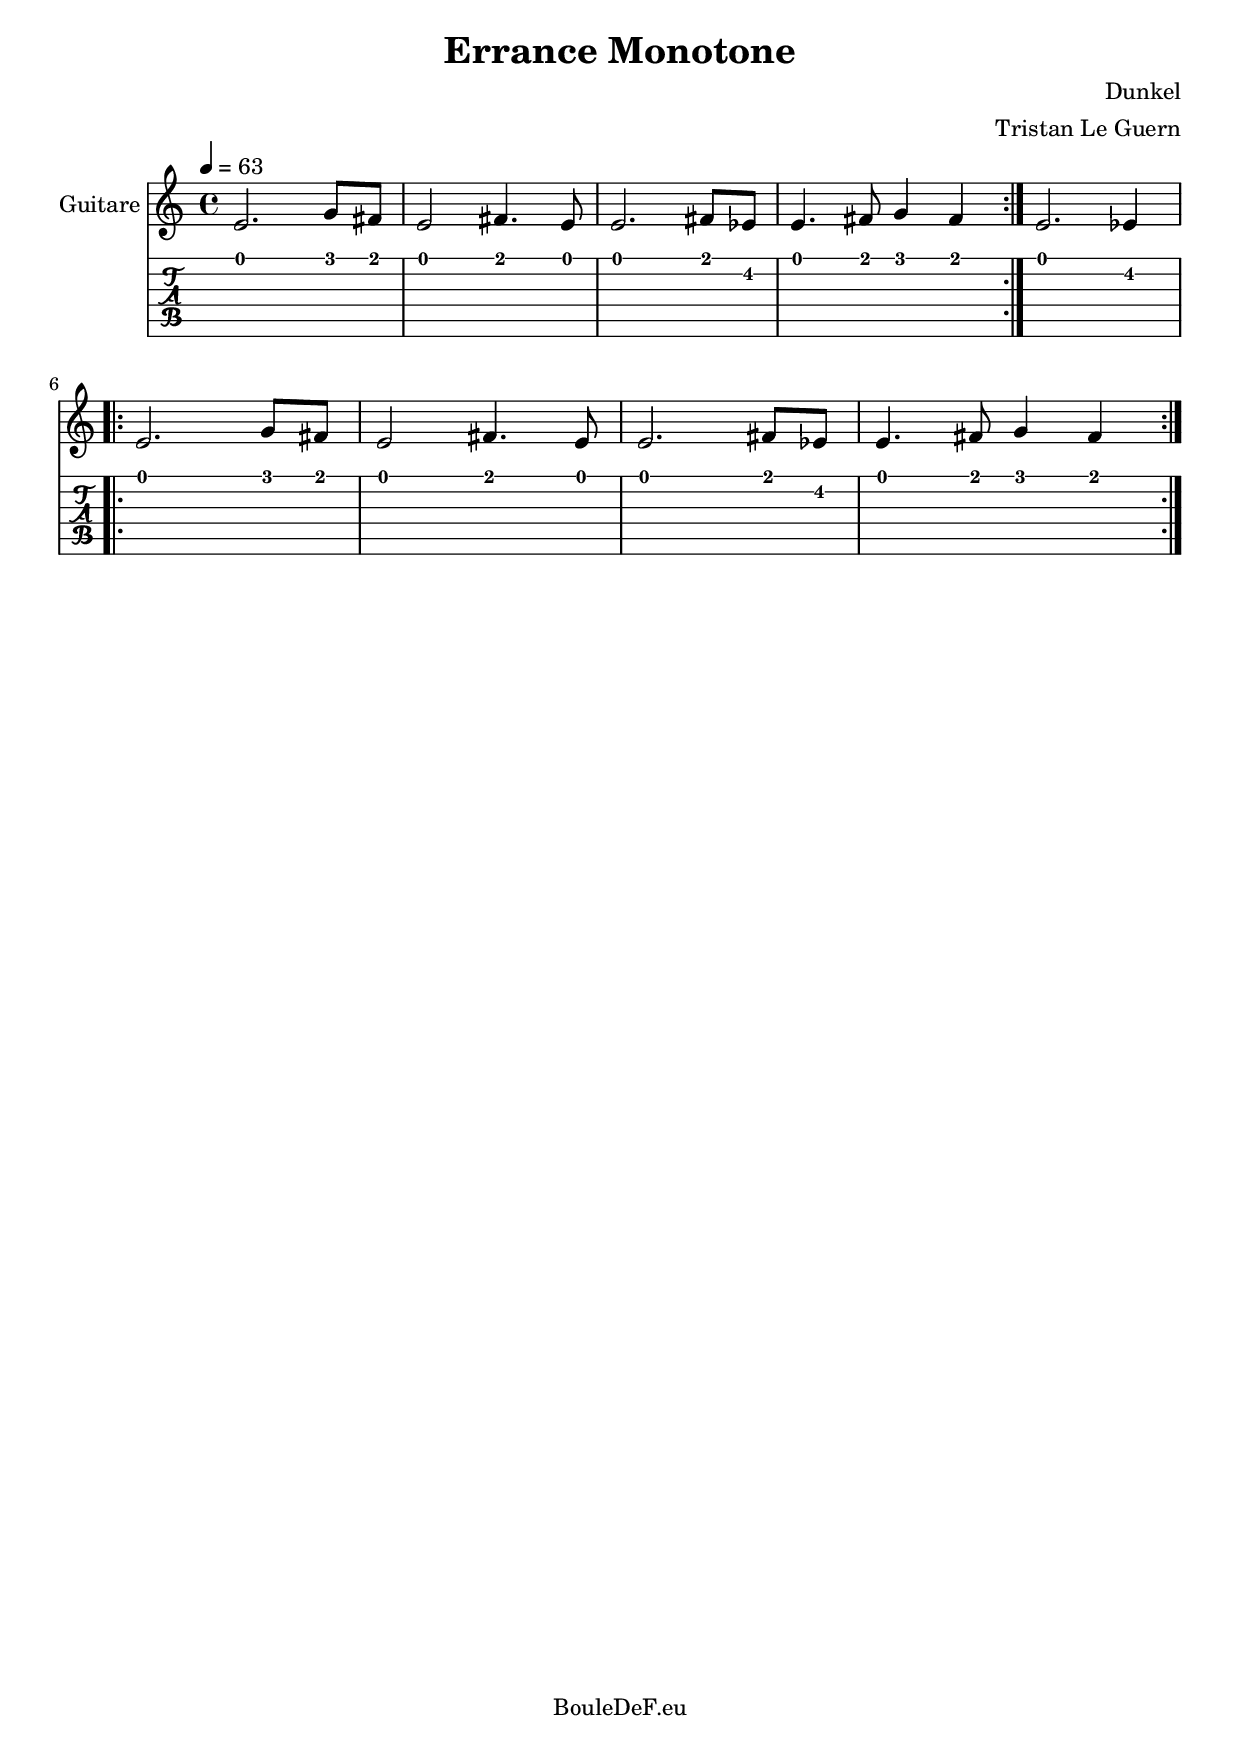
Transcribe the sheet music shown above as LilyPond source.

\version "2.16.0"
\include "italiano.ly"

\header {
	title = "Errance Monotone"
	composer = "Dunkel"
	arranger = "Tristan Le Guern"
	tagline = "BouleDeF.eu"
}

global = {
	\time 4/4
	\tempo 4 = 63
}

theme_a = \relative sib {
	| mi2. sol8 fad8
	| mi2 fad4. mi8
	| mi2. fad8 mib
	| mi4. fad8 sol4 fad4
}

errancemonotone = \relative sib {
	% Intro : 0:00 - ?:??
	\repeat volta 2 {
		\theme_a
	}
	| mi2. mib4
	\break

	% Theme A : ?:?? - 2:42
	\repeat volta 10 {
		\theme_a
	}
}

Guitare = \new Voice {
	\set Staff.instrumentName = #"Guitare"
	\global
	\errancemonotone
}

TabGuitare = \new TabVoice {
	\global
	\errancemonotone
}

\score {
	<<
	\new Staff { << \Guitare >> }
	\new TabStaff { << \TabGuitare >> }
	>>
	\layout {}
}

\score {
	<<
	\new TabStaff \with { midiInstrument=#"acoustic guitar (steel)" }
		\unfoldRepeats { << \TabGuitare >> }
	>>
	\midi {}
}

